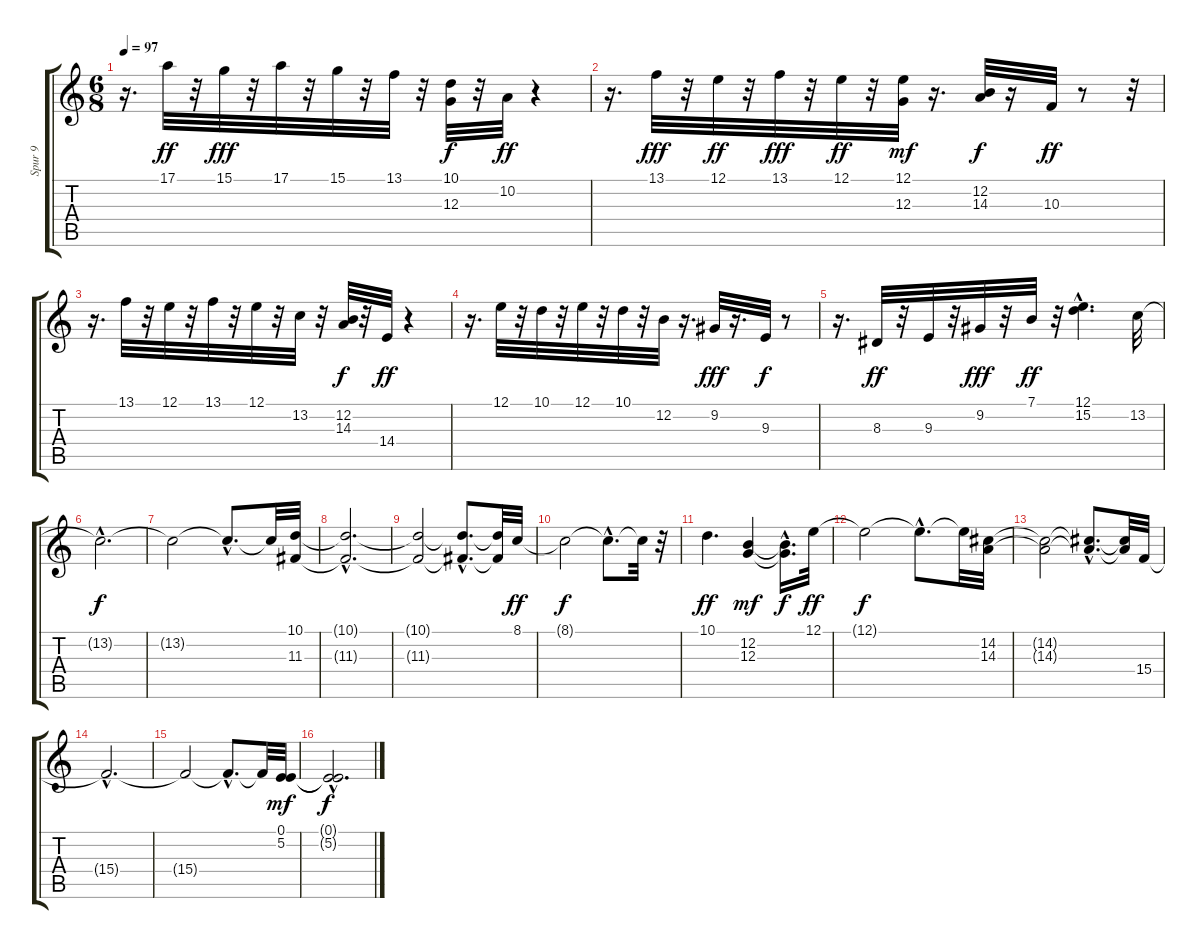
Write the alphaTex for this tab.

\track ("Spur 9" "Spur 9") {instrument stringensemble1}
\staff {score tabs}
\tuning (E4 B3 G3 D3 A2 E2) {hide}
\ts (6 8)
\tempo 97
\clef g2
\ks c
r.16{d dy ff} 17.1.32 r.32 15.1.32{dy fff} r.32 17.1.32 r.32 15.1.32 r.32 13.1.32 r.32 (10.1 12.3).32{dy f} r.32 10.2.32{dy ff} r.4 |
r.16{d} 13.1.32{dy fff} r.32 12.1.32{dy ff} r.32 13.1.32{dy fff} r.32 12.1.32{dy ff} r.32 (12.1 12.3).32{dy mf} r.16{d} (12.2 14.3).32{dy f} r.16 10.3.32{dy ff} r.8 r.32 |
r.16{d} 13.1.32 r.32 12.1.32 r.32 13.1.32 r.32 12.1.32 r.32 13.2.32 r.32 (12.2 14.3).32{dy f} r.32 14.4.32{dy ff} r.4 |
r.16{d} 12.1.32 r.32 10.1.32 r.32 12.1.32 r.32 10.1.32 r.32 12.2.32 r.16{d} 9.2.32{dy fff} r.16{d} 9.3.32{dy f} r.8 |
r.16{d} 8.3.32{dy ff} r.32 9.3.32 r.32 9.2.32{dy fff} r.32 7.1.32{dy ff} r.32 (12.1 15.2{hac}).4{d} 13.2.32 |
13.2{hac t}.2{d dy f} |
13.2{t}.2 13.2{hac t}.8{d} 13.2{t}.32 (10.1 11.3).32 |
(10.1{hac t} 11.3{hac t}).2{d} |
(10.1{t} 11.3{t}).2 (10.1{hac t} 11.3{hac t}).8{d} (10.1{t} 11.3{t}).32 8.1.32{dy ff volume 16} |
8.1{t}.2{dy f} 8.1{hac t}.8{d} 8.1{t}.32 r.32 |
10.1.4{d dy ff volume 15} (12.2 12.3).4{dy mf} (12.2{hac t} 12.3{t}).16{d dy f} 12.1.32{dy ff} |
12.1{t}.2{dy f} 12.1{hac t}.8{d} 12.1{t}.32 (14.2 14.3).32 |
(14.2{t} 14.3{t}).2 (14.2{hac t} 14.3{hac t}).8{d} (14.2{t} 14.3{t}).32 15.4.32{volume 15} |
15.4{hac t}.2{d} |
15.4{t}.2 15.4{hac t}.8{d} 15.4{t}.32 (0.1 5.2).32{dy mf volume 14} |
(0.1{hac t} 5.2{hac t}).2{d dy f}
